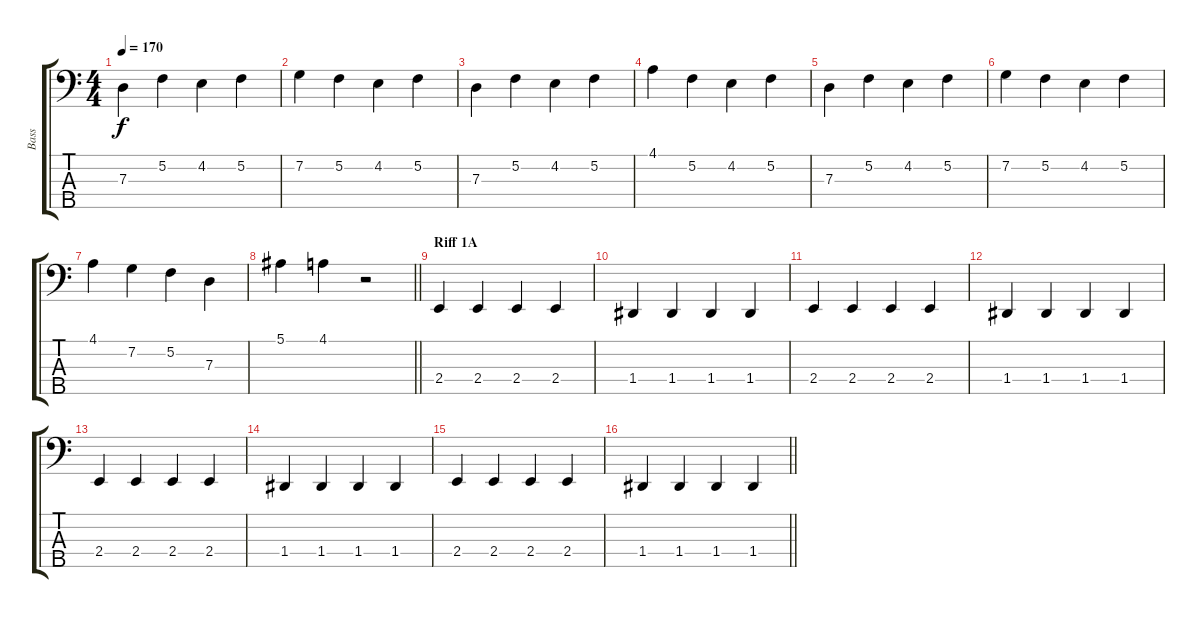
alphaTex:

\track ("Bass" "Bass") {instrument electricbassfinger}
\staff {score tabs}
\tuning (F2 C2 G1 D1 A0) {hide}
\ts (4 4)
\tempo 170
\clef f4
\ks c
7.3.4{dy f} 5.2.4 4.2.4 5.2.4 |
7.2.4 5.2.4 4.2.4 5.2.4 |
7.3.4 5.2.4 4.2.4 5.2.4 |
4.1.4 5.2.4 4.2.4 5.2.4 |
7.3.4 5.2.4 4.2.4 5.2.4 |
7.2.4 5.2.4 4.2.4 5.2.4 |
4.1.4 7.2.4 5.2.4 7.3.4 |
\barLineRight lightlight
5.1.4 4.1.4 r.2 |
\section ("" "Riff 1A")
2.4.4 2.4.4 2.4.4 2.4.4 |
1.4.4 1.4.4 1.4.4 1.4.4 |
2.4.4 2.4.4 2.4.4 2.4.4 |
1.4.4 1.4.4 1.4.4 1.4.4 |
2.4.4 2.4.4 2.4.4 2.4.4 |
1.4.4 1.4.4 1.4.4 1.4.4 |
2.4.4 2.4.4 2.4.4 2.4.4 |
\barLineRight lightlight
1.4.4 1.4.4 1.4.4 1.4.4
